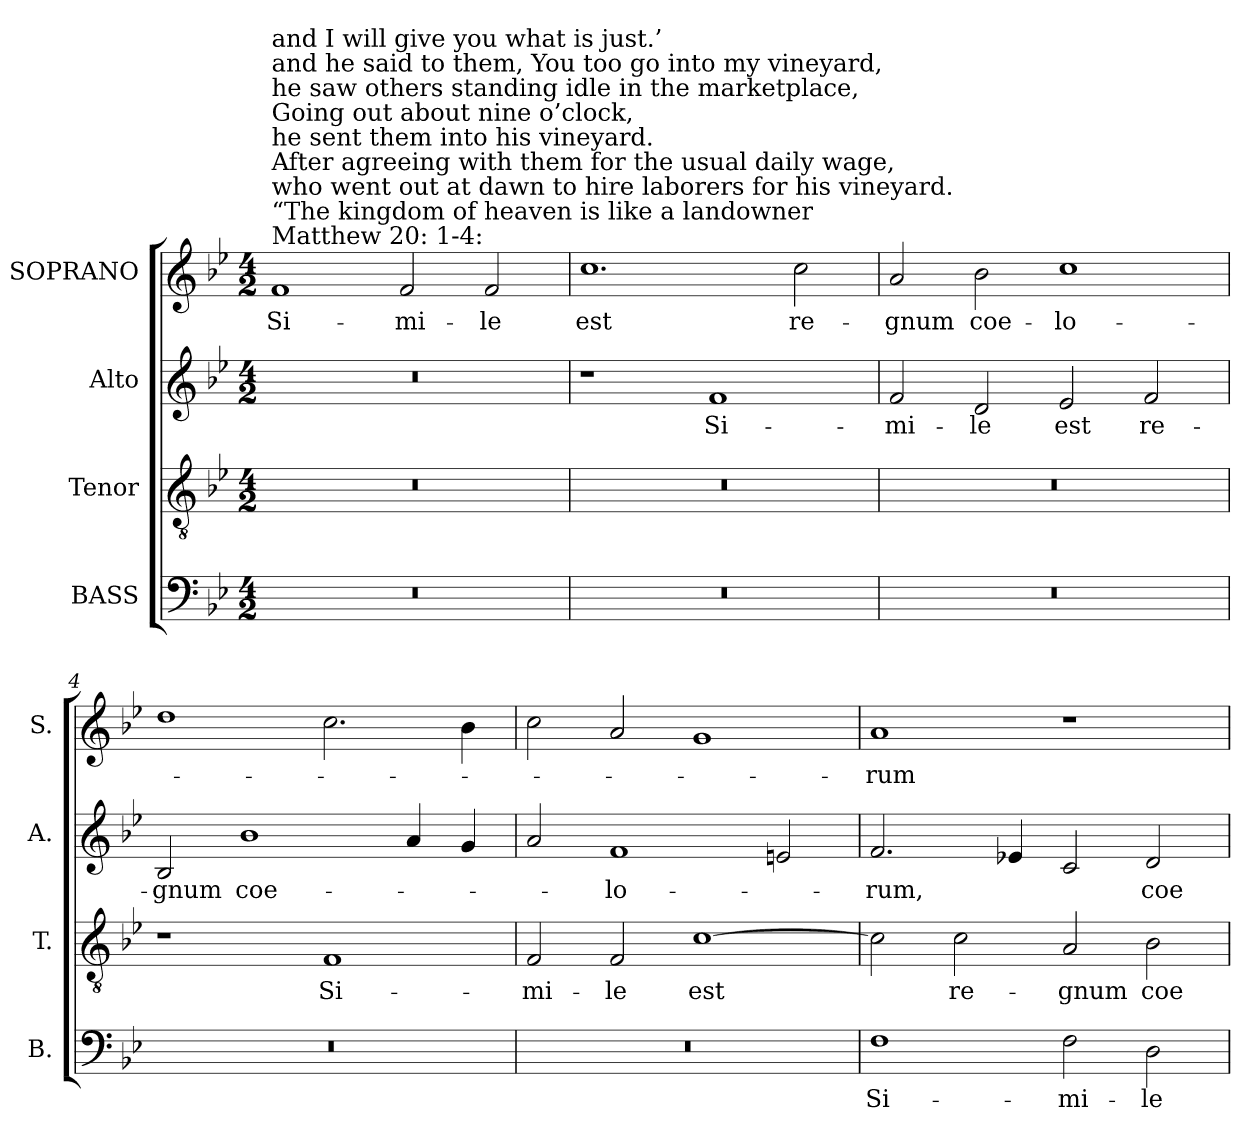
**kern	**text	**kern	**text	**kern	**text	**kern	**text
*part4	*part4	*part3	*part3	*part2	*part2	*part1	*part1
*staff4	*staff4	*staff3	*staff3	*staff2	*staff2	*staff1	*staff1
*I"BASS	*	*I"Tenor	*	*I"Alto	*	*I"SOPRANO	*
*I'B.	*	*I'T.	*	*I'A.	*	*I'S.	*
!!LO:PB:g=z
*clefF4	*	*clefGv2	*	*clefG2	*	*clefG2	*
*	*	*ITrd7c12	*	*	*	*	*
*k[b-e-]	*	*k[b-e-]	*	*k[b-e-]	*	*k[b-e-]	*
*B-:	*	*B-:	*	*B-:	*	*B-:	*
*M4/2	*	*M4/2	*	*M4/2	*	*M4/2	*
*MM192	*	*MM192	*	*MM192	*	*MM192	*
=1	=1	=1	=1	=1	=1	=1	=1
!LO:N:vis=1	!	!LO:N:vis=1	!	!LO:N:vis=1	!	!	!
!	!	!	!	!	!	!LO:TX:a:t=Matthew 20&colon; 1-4&colon;	!
!	!	!	!	!	!	!LO:TX:t=“The kingdom of heaven is like a landowner	!
!	!	!	!	!	!	!LO:TX:t=who went out at dawn to hire laborers for his vineyard.	!
!	!	!	!	!	!	!LO:TX:t=After agreeing with them for the usual daily wage,	!
!	!	!	!	!	!	!LO:TX:t=he sent them into his vineyard.	!
!	!	!	!	!	!	!LO:TX:t=Going out about nine o’clock,	!
!	!	!	!	!	!	!LO:TX:t=he saw others standing idle in the marketplace,	!
!	!	!	!	!	!	!LO:TX:t=and he said to them, You too go into my vineyard,	!
!	!	!	!	!	!	!LO:TX:t=and I will give you what is just.’	!
!	!	!	!	!	!	!	!LO:LY:b:color=#000000
0r	.	0r	.	0r	.	1fi	Si-
!	!	!	!	!	!	!	!LO:LY:b:color=#000000
.	.	.	.	.	.	2fi/	-mi-
!	!	!	!	!	!	!	!LO:LY:b:color=#000000
.	.	.	.	.	.	2fi/	-le
=2	=2	=2	=2	=2	=2	=2	=2
!LO:N:vis=1	!	!LO:N:vis=1	!	!	!	!	!
!	!	!	!	!	!	!	!LO:LY:b:color=#000000
0r	.	0r	.	1r	.	1.cci	est
!	!	!	!	!	!LO:LY:b:color=#000000	!	!
.	.	.	.	1fi	Si-	.	.
!	!	!	!	!	!	!	!LO:LY:b:color=#000000
.	.	.	.	.	.	2cci\	re-
=3	=3	=3	=3	=3	=3	=3	=3
!LO:N:vis=1	!	!LO:N:vis=1	!	!	!	!	!
!	!	!	!	!	!LO:LY:b:color=#000000	!	!
!	!	!	!	!	!	!	!LO:LY:b:color=#000000
0r	.	0r	.	2fi/	-mi-	2ai/	-gnum
!	!	!	!	!	!LO:LY:b:color=#000000	!	!
!	!	!	!	!	!	!	!LO:LY:b:color=#000000
.	.	.	.	2di/	-le	2b-i\	coe-
!	!	!	!	!	!LO:LY:b:color=#000000	!	!
!	!	!	!	!	!	!	!LO:LY:b:color=#000000
.	.	.	.	2e-i/	est	1cci	-lo-
!	!	!	!	!	!LO:LY:b:color=#000000	!	!
.	.	.	.	2fi/	re-	.	.
=4	=4	=4	=4	=4	=4	=4	=4
!LO:N:vis=1	!	!	!	!	!	!	!
!	!	!	!	!	!LO:LY:b:color=#000000	!	!
0r	.	1r	.	2B-i/	-gnum	1ddi	.
!	!	!	!	!	!LO:LY:b:color=#000000	!	!
.	.	.	.	1b-i	coe-	.	.
!	!	!	!LO:LY:b:color=#000000	!	!	!	!
.	.	1FFi	Si-	.	.	2.cci\	.
.	.	.	.	4ai/	.	.	.
.	.	.	.	4gi/	.	4b-i\	.
=5	=5	=5	=5	=5	=5	=5	=5
!LO:N:vis=1	!	!	!	!	!	!	!
!	!	!	!LO:LY:b:color=#000000	!	!	!	!
0r	.	2FFi/	-mi-	2ai/	.	2cci\	.
!	!	!	!LO:LY:b:color=#000000	!	!	!	!
!	!	!	!	!	!LO:LY:b:color=#000000	!	!
.	.	2FFi/	-le	1fi	-lo-	2ai/	.
!	!	!	!LO:LY:b:color=#000000	!	!	!	!
.	.	[1Ci	est	.	.	1gi	.
.	.	.	.	2eni/	.	.	.
=6	=6	=6	=6	=6	=6	=6	=6
!	!LO:LY:b:color=#000000	!	!	!	!	!	!
!	!	!	!	!	!LO:LY:b:color=#000000	!	!
!	!	!	!	!	!	!	!LO:LY:b:color=#000000
1Fi	Si-	2Ci\]	.	2.fi/	-rum,	1ai	-rum
!	!	!	!LO:LY:b:color=#000000	!	!	!	!
.	.	2Ci\	re-	.	.	.	.
.	.	.	.	4e-Xi/	.	.	.
!	!LO:LY:b:color=#000000	!	!	!	!	!	!
!	!	!	!LO:LY:b:color=#000000	!	!	!	!
2Fi\	-mi-	2AAi/	-gnum	2ci/	.	1r	.
!	!LO:LY:b:color=#000000	!	!	!	!	!	!
!	!	!	!LO:LY:b:color=#000000	!	!	!	!
!	!	!	!	!	!LO:LY:b:color=#000000	!	!
2Di\	-le	2BB-i\	coe-	2di/	coe-	.	.
=	=	=	=	=	=	=	=
*-	*-	*-	*-	*-	*-	*-	*-
